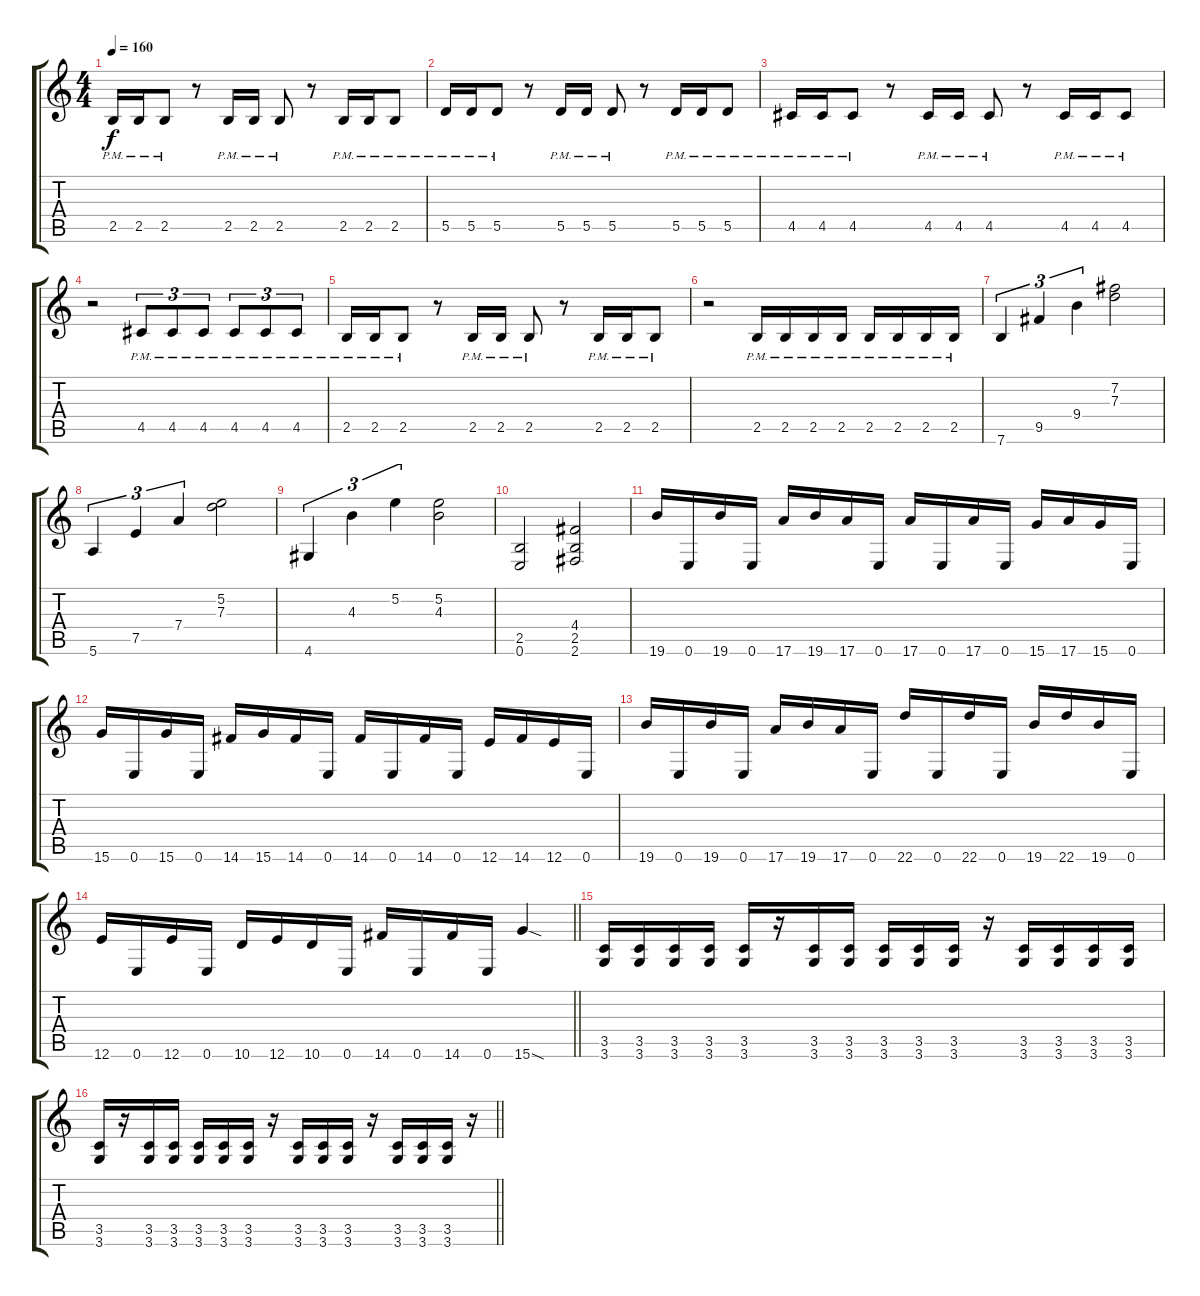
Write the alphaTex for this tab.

\track "" {instrument overdrivenguitar}
\staff {score tabs}
\tuning (E4 B3 G3 D3 A2 E2) {hide}
\ts (4 4)
\tempo 160
\clef g2
\ks c
2.5{pm}.16{dy f} 2.5{pm}.16 2.5{pm}.8 r.8 2.5{pm}.16 2.5{pm}.16 2.5{pm}.8 r.8 2.5{pm}.16 2.5{pm}.16 2.5{pm}.8 |
5.5{pm}.16 5.5{pm}.16 5.5{pm}.8 r.8 5.5{pm}.16 5.5{pm}.16 5.5{pm}.8 r.8 5.5{pm}.16 5.5{pm}.16 5.5{pm}.8 |
4.5{pm}.16 4.5{pm}.16 4.5{pm}.8 r.8 4.5{pm}.16 4.5{pm}.16 4.5{pm}.8 r.8 4.5{pm}.16 4.5{pm}.16 4.5{pm}.8 |
r.2 4.5{pm}.8{tu (3 2)} 4.5{pm}.8{tu (3 2)} 4.5{pm}.8{tu (3 2)} 4.5{pm}.8{tu (3 2)} 4.5{pm}.8{tu (3 2)} 4.5{pm}.8{tu (3 2)} |
2.5{pm}.16 2.5{pm}.16 2.5{pm}.8 r.8 2.5{pm}.16 2.5{pm}.16 2.5{pm}.8 r.8 2.5{pm}.16 2.5{pm}.16 2.5{pm}.8 |
r.2 2.5{pm}.16 2.5{pm}.16 2.5{pm}.16 2.5{pm}.16 2.5{pm}.16 2.5{pm}.16 2.5{pm}.16 2.5{pm}.16 |
7.6.4{tu (3 2)} 9.5.4{tu (3 2)} 9.4.4{tu (3 2)} (7.2 7.3).2 |
5.6.4{tu (3 2)} 7.5.4{tu (3 2)} 7.4.4{tu (3 2)} (5.2 7.3).2 |
4.6.4{tu (3 2)} 4.3.4{tu (3 2)} 5.2.4{tu (3 2)} (5.2 4.3).2 |
(2.5 0.6).2 (4.4 2.5 2.6).2 |
19.6.16 0.6.16 19.6.16 0.6.16 17.6.16 19.6.16 17.6.16 0.6.16 17.6.16 0.6.16 17.6.16 0.6.16 15.6.16 17.6.16 15.6.16 0.6.16 |
15.6.16 0.6.16 15.6.16 0.6.16 14.6.16 15.6.16 14.6.16 0.6.16 14.6.16 0.6.16 14.6.16 0.6.16 12.6.16 14.6.16 12.6.16 0.6.16 |
19.6.16 0.6.16 19.6.16 0.6.16 17.6.16 19.6.16 17.6.16 0.6.16 22.6.16 0.6.16 22.6.16 0.6.16 19.6.16 22.6.16 19.6.16 0.6.16 |
\barLineRight lightlight
12.6.16 0.6.16 12.6.16 0.6.16 10.6.16 12.6.16 10.6.16 0.6.16 14.6.16 0.6.16 14.6.16 0.6.16 15.6{sod}.4 |
(3.5 3.6).16 (3.5 3.6).16 (3.5 3.6).16 (3.5 3.6).16 (3.5 3.6).16 r.16 (3.5 3.6).16 (3.5 3.6).16 (3.5 3.6).16 (3.5 3.6).16 (3.5 3.6).16 r.16 (3.5 3.6).16 (3.5 3.6).16 (3.5 3.6).16 (3.5 3.6).16 |
\barLineRight lightlight
(3.5 3.6).16 r.16 (3.5 3.6).16 (3.5 3.6).16 (3.5 3.6).16 (3.5 3.6).16 (3.5 3.6).16 r.16 (3.5 3.6).16 (3.5 3.6).16 (3.5 3.6).16 r.16 (3.5 3.6).16 (3.5 3.6).16 (3.5 3.6).16 r.16
